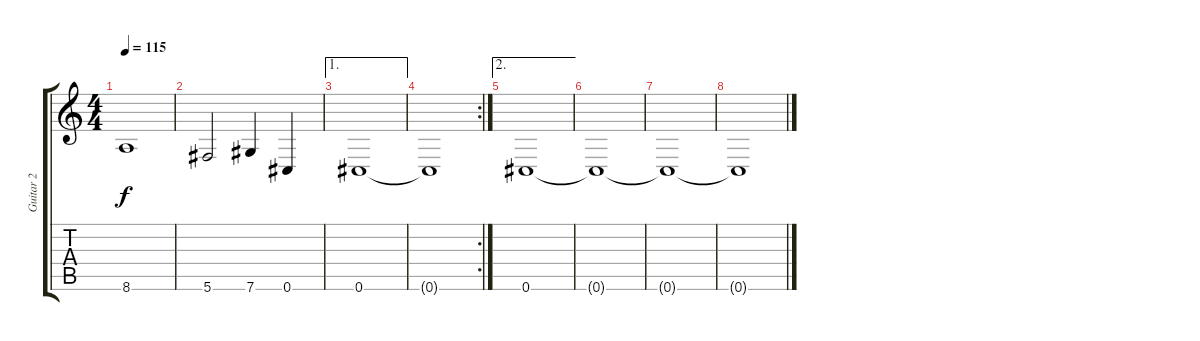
\track ("Guitar 2" "Guitar 2") {instrument distortionguitar}
\staff {score tabs}
\tuning (Db4 Ab3 E3 B2 Gb2 Db2) {hide}
\ts (4 4)
\tempo 115
\clef g2
\ks c
8.6.1{dy f} |
5.6.2 7.6.4 0.6.4 |
\ae 1
0.6.1 |
\rc 2
0.6{t}.1 |
\ae 2
0.6.1 |
0.6{t}.1 |
0.6{t}.1 |
0.6{t}.1
